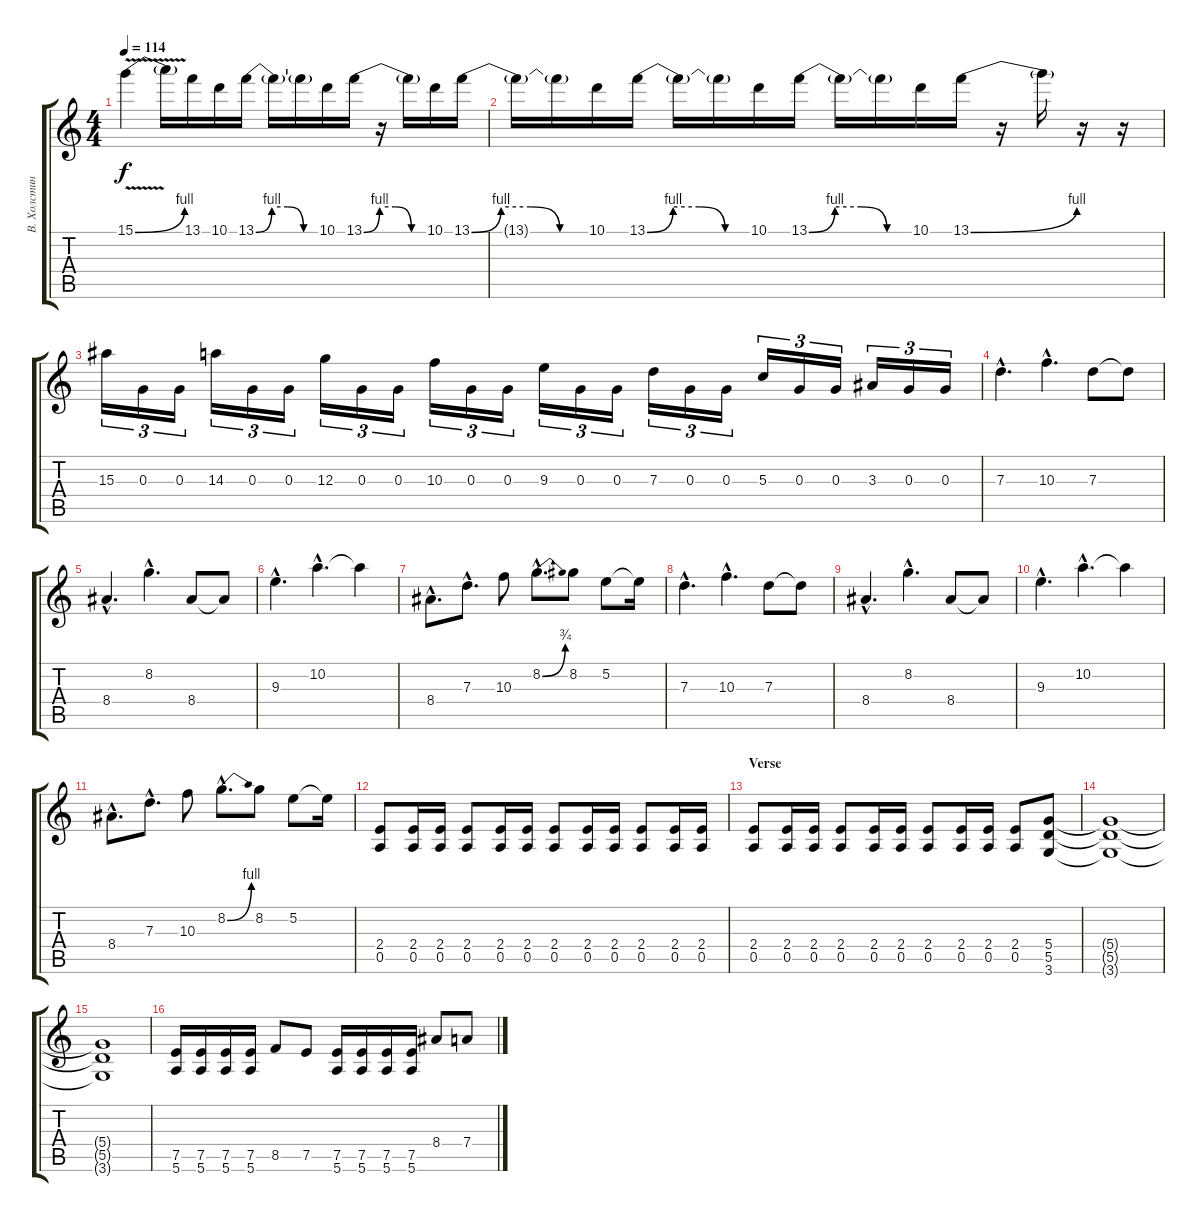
\track ("В. Холстинин" "В. Холстин") {instrument overdrivenguitar}
\staff {score tabs}
\tuning (E4 B3 G3 D3 A2 E2) {hide}
\ts (4 4)
\tempo 114
\clef g2
\ks c
15.1{be (bend 0 0 60 4) v}.4{dy f} 15.1{t}.16 13.1.16 10.1.16 13.1{be (custom 0 0 15 4 30 4 45 0 60 0)}.16 13.1{t}.16 13.1{t}.16 10.1.16 13.1{be (custom 0 0 15 4 30 4 45 0 60 0)}.16 r.16 13.1{t}.16 10.1.16 13.1{be (custom 0 0 15 4 30 4 45 0 60 0)}.16 |
13.1{t}.16 13.1{t}.16 10.1.16 13.1{be (custom 0 0 15 4 30 4 45 0 60 0)}.16 13.1{t}.16 13.1{t}.16 10.1.16 13.1{be (custom 0 0 15 4 30 4 45 0 60 0)}.16 13.1{t}.16 13.1{t}.16 10.1.16 13.1{be (bend 0 0 60 4)}.16 r.16 13.1{t}.16 r.16 r.16 |
15.3.16{tu (3 2)} 0.3.16{tu (3 2)} 0.3.16{tu (3 2)} 14.3.16{tu (3 2)} 0.3.16{tu (3 2)} 0.3.16{tu (3 2)} 12.3.16{tu (3 2)} 0.3.16{tu (3 2)} 0.3.16{tu (3 2)} 10.3.16{tu (3 2)} 0.3.16{tu (3 2)} 0.3.16{tu (3 2)} 9.3.16{tu (3 2)} 0.3.16{tu (3 2)} 0.3.16{tu (3 2)} 7.3.16{tu (3 2)} 0.3.16{tu (3 2)} 0.3.16{tu (3 2)} 5.3.16{tu (3 2)} 0.3.16{tu (3 2)} 0.3.16{tu (3 2)} 3.3.16{tu (3 2)} 0.3.16{tu (3 2)} 0.3.16{tu (3 2)} |
7.3{hac}.4{d} 10.3{hac}.4{d} 7.3.8 7.3{t}.8 |
8.4{hac}.4{d} 8.2{hac}.4{d} 8.4.8 8.4{t}.8 |
9.3{hac}.4{d} 10.2{hac}.4{d} 10.2{t}.4 |
8.4{hac}.8{d} 7.3{hac}.8{d} 10.3.8 8.2{be (bend 0 0 60 3) hac}.8{d} 8.2.8 5.2.8 5.2{t}.16 |
7.3{hac}.4{d} 10.3{hac}.4{d} 7.3.8 7.3{t}.8 |
8.4{hac}.4{d} 8.2{hac}.4{d} 8.4.8 8.4{t}.8 |
9.3{hac}.4{d} 10.2{hac}.4{d} 10.2{t}.4 |
8.4{hac}.8{d} 7.3{hac}.8{d} 10.3.8 8.2{be (bend 0 0 60 4) hac}.8{d} 8.2.8 5.2.8 5.2{t}.16 |
(2.4 0.5).8 (2.4 0.5).16 (2.4 0.5).16 (2.4 0.5).8 (2.4 0.5).16 (2.4 0.5).16 (2.4 0.5).8 (2.4 0.5).16 (2.4 0.5).16 (2.4 0.5).8 (2.4 0.5).16 (2.4 0.5).16 |
\section ("" "Verse")
(2.4 0.5).8 (2.4 0.5).16 (2.4 0.5).16 (2.4 0.5).8 (2.4 0.5).16 (2.4 0.5).16 (2.4 0.5).8 (2.4 0.5).16 (2.4 0.5).16 (2.4 0.5).8 (5.4 5.5 3.6).8 |
(5.4{t} 5.5{t} 3.6{t}).1 |
(5.4{t} 5.5{t} 3.6{t}).1 |
(7.5 5.6).16 (7.5 5.6).16 (7.5 5.6).16 (7.5 5.6).16 8.5.8 7.5.8 (7.5 5.6).16 (7.5 5.6).16 (7.5 5.6).16 (7.5 5.6).16 8.4.8 7.4.8
